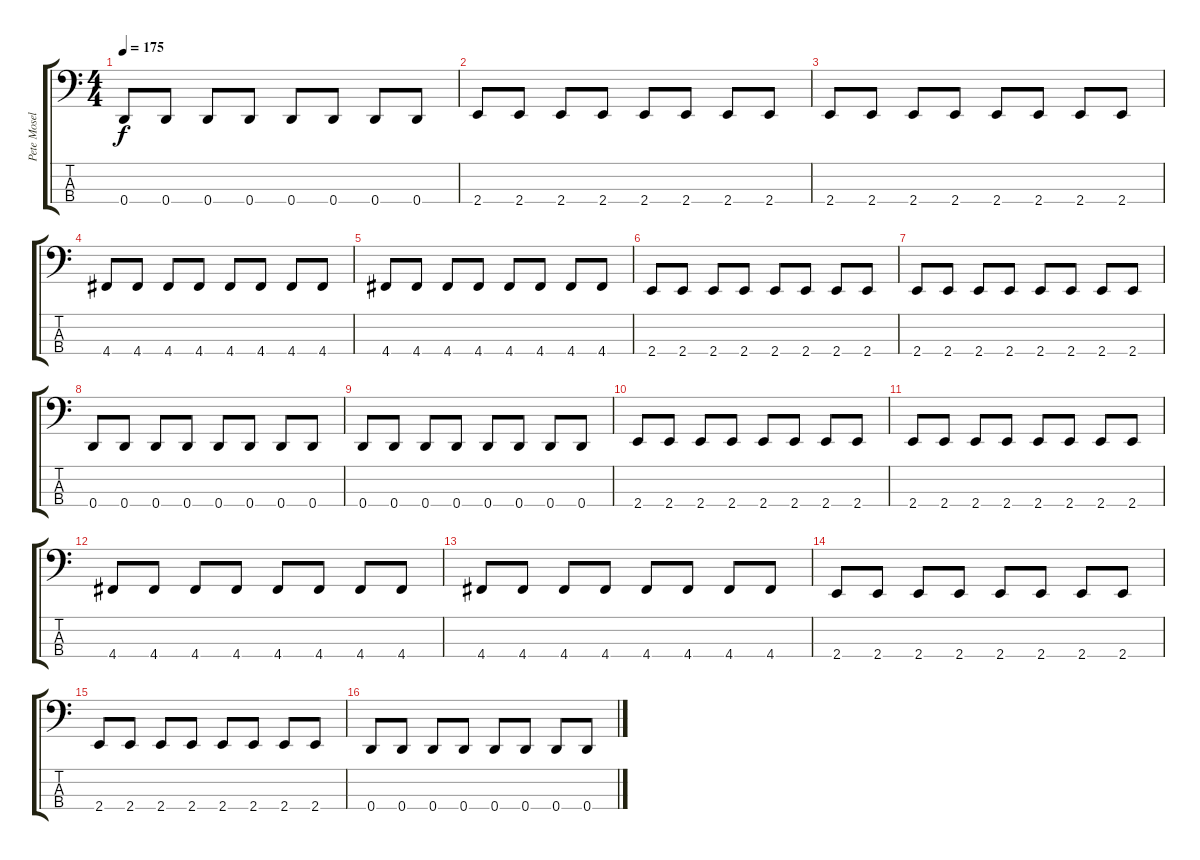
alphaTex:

\track ("Pete Mosely Bass" "Pete Mosel") {instrument electricbasspick}
\staff {score tabs}
\tuning (G2 D2 A1 D1) {hide}
\ts (4 4)
\tempo 175
\clef f4
\ks c
0.4.8{dy f} 0.4.8 0.4.8 0.4.8 0.4.8 0.4.8 0.4.8 0.4.8 |
2.4.8 2.4.8 2.4.8 2.4.8 2.4.8 2.4.8 2.4.8 2.4.8 |
2.4.8 2.4.8 2.4.8 2.4.8 2.4.8 2.4.8 2.4.8 2.4.8 |
4.4.8 4.4.8 4.4.8 4.4.8 4.4.8 4.4.8 4.4.8 4.4.8 |
4.4.8 4.4.8 4.4.8 4.4.8 4.4.8 4.4.8 4.4.8 4.4.8 |
2.4.8 2.4.8 2.4.8 2.4.8 2.4.8 2.4.8 2.4.8 2.4.8 |
2.4.8 2.4.8 2.4.8 2.4.8 2.4.8 2.4.8 2.4.8 2.4.8 |
0.4.8 0.4.8 0.4.8 0.4.8 0.4.8 0.4.8 0.4.8 0.4.8 |
0.4.8 0.4.8 0.4.8 0.4.8 0.4.8 0.4.8 0.4.8 0.4.8 |
2.4.8 2.4.8 2.4.8 2.4.8 2.4.8 2.4.8 2.4.8 2.4.8 |
2.4.8 2.4.8 2.4.8 2.4.8 2.4.8 2.4.8 2.4.8 2.4.8 |
4.4.8 4.4.8 4.4.8 4.4.8 4.4.8 4.4.8 4.4.8 4.4.8 |
4.4.8 4.4.8 4.4.8 4.4.8 4.4.8 4.4.8 4.4.8 4.4.8 |
2.4.8 2.4.8 2.4.8 2.4.8 2.4.8 2.4.8 2.4.8 2.4.8 |
2.4.8 2.4.8 2.4.8 2.4.8 2.4.8 2.4.8 2.4.8 2.4.8 |
0.4.8 0.4.8 0.4.8 0.4.8 0.4.8 0.4.8 0.4.8 0.4.8
